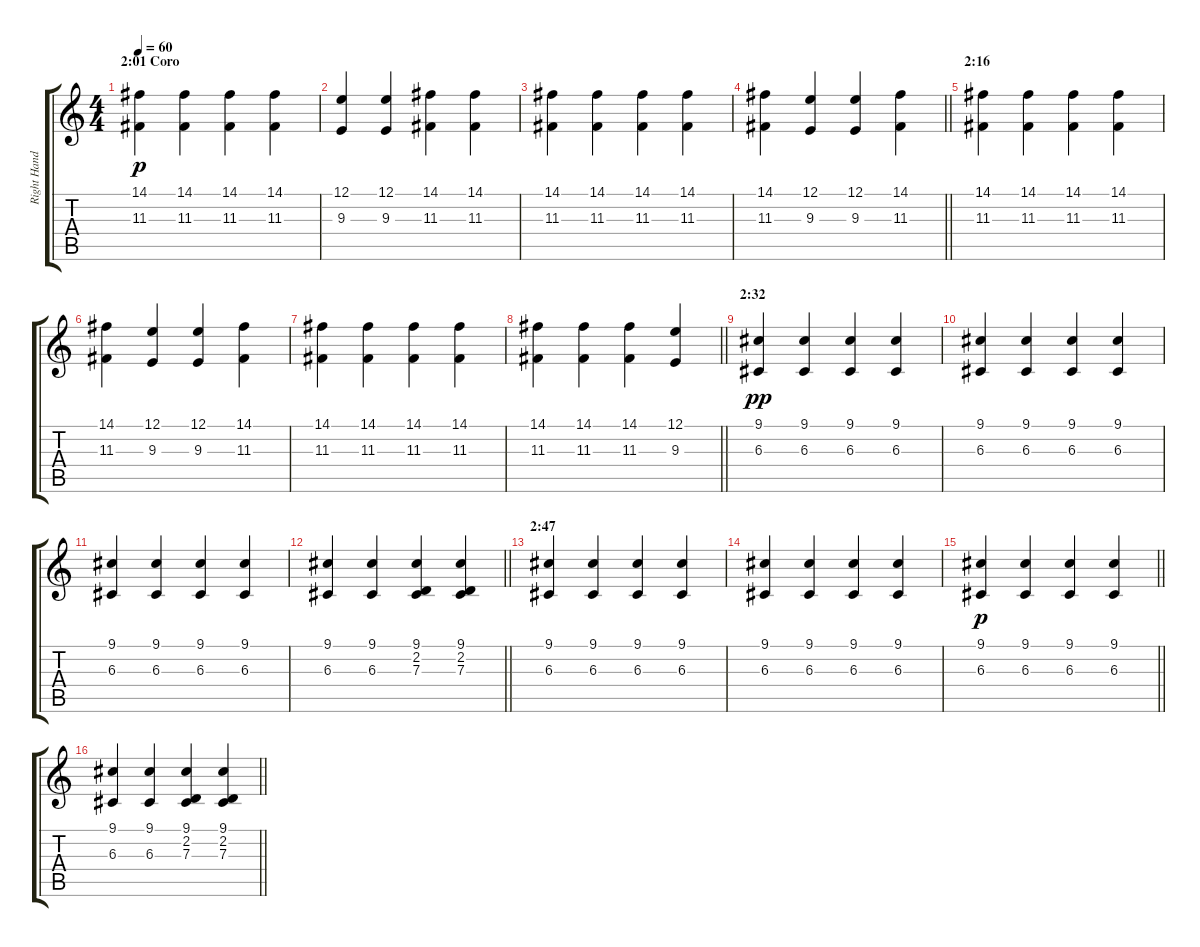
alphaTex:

\track ("Right Hand Piano" "Right Hand") {instrument acousticgrandpiano}
\staff {score tabs}
\tuning (E4 B3 G3 D3 A2 E2) {hide}
\ts (4 4)
\section ("" "2:01 Coro")
\tempo 60
\clef g2
\ks c
(14.1 11.3).4{dy p} (14.1 11.3).4 (14.1 11.3).4 (14.1 11.3).4 |
(12.1 9.3).4 (12.1 9.3).4 (14.1 11.3).4 (14.1 11.3).4 |
(14.1 11.3).4 (14.1 11.3).4 (14.1 11.3).4 (14.1 11.3).4 |
\barLineRight lightlight
(14.1 11.3).4 (12.1 9.3).4 (12.1 9.3).4 (14.1 11.3).4 |
\section ("" "2:16")
(14.1 11.3).4 (14.1 11.3).4 (14.1 11.3).4 (14.1 11.3).4 |
(14.1 11.3).4 (12.1 9.3).4 (12.1 9.3).4 (14.1 11.3).4 |
(14.1 11.3).4 (14.1 11.3).4 (14.1 11.3).4 (14.1 11.3).4 |
\barLineRight lightlight
(14.1 11.3).4 (14.1 11.3).4 (14.1 11.3).4 (12.1 9.3).4 |
\section ("" "2:32")
(9.1 6.3).4{dy pp} (9.1 6.3).4 (9.1 6.3).4 (9.1 6.3).4 |
(9.1 6.3).4 (9.1 6.3).4 (9.1 6.3).4 (9.1 6.3).4 |
(9.1 6.3).4 (9.1 6.3).4 (9.1 6.3).4 (9.1 6.3).4 |
\barLineRight lightlight
(9.1 6.3).4 (9.1 6.3).4 (9.1 2.2 7.3).4 (9.1 2.2 7.3).4 |
\section ("" "2:47")
(9.1 6.3).4 (9.1 6.3).4 (9.1 6.3).4 (9.1 6.3).4 |
(9.1 6.3).4 (9.1 6.3).4 (9.1 6.3).4 (9.1 6.3).4 |
\barLineRight lightlight
(9.1 6.3).4{dy p} (9.1 6.3).4 (9.1 6.3).4 (9.1 6.3).4 |
\barLineRight lightlight
(9.1 6.3).4 (9.1 6.3).4 (9.1 2.2 7.3).4 (9.1 2.2 7.3).4
